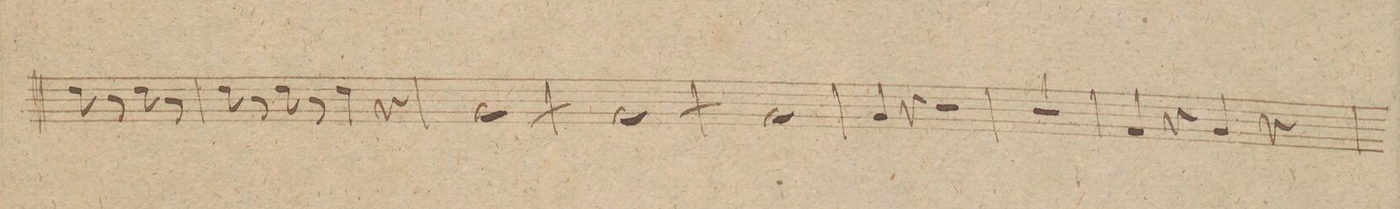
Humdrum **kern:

**kern	**dynam
*I"Alto Viola.	*
*clefC3	*
*k[f#c#g#]	*
*met(c|)	*
*M2/2	*
8e\	.
8r	.
8e\	.
8r	.
=8	=8
8e\	.
8r	.
8e\	.
8r	.
4e\	.
4r	.
=9	=9
[>1A	.
=10	=10
1A_>	.
=11	=11
1A]	.
=12	=12
4A/	.
4r	.
2r	.
=13	=13
1r	.
=14	=14
4G#/	.
4r	.
4A/	.
4r	.
=15	=15
*-	*-
